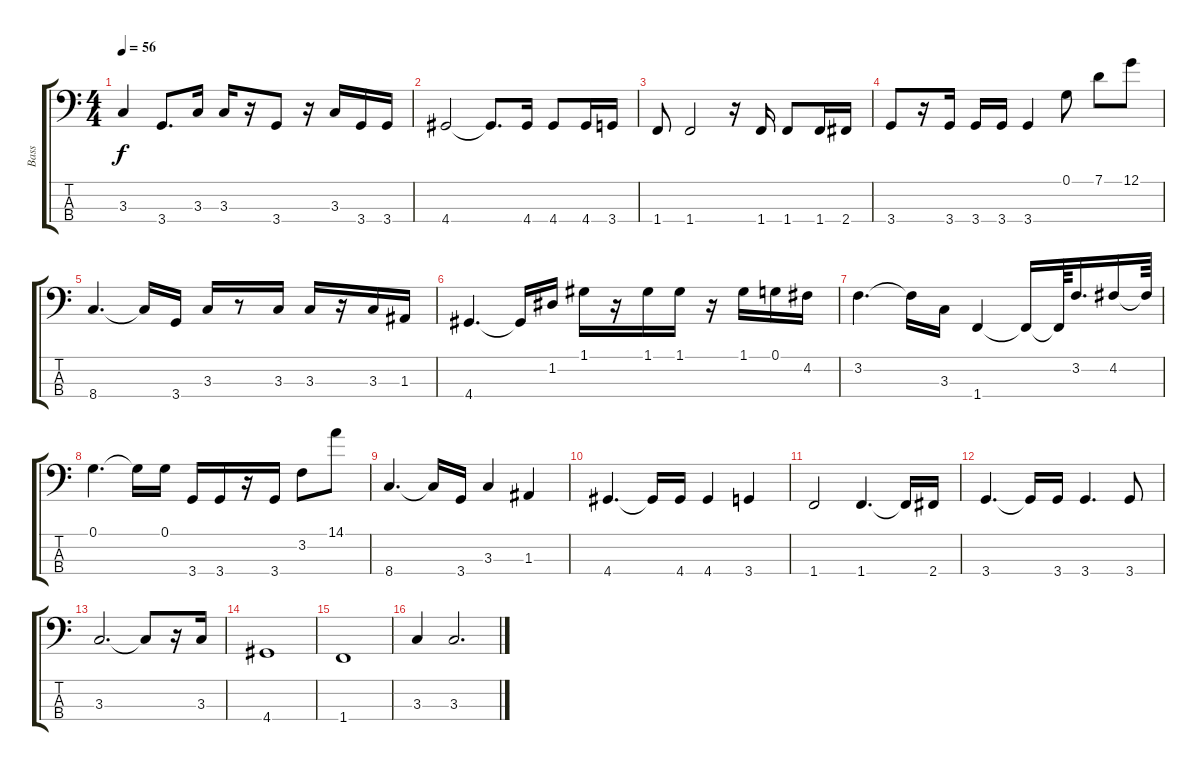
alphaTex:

\track ("Bass" "Bass") {instrument electricbassfinger}
\staff {score tabs}
\tuning (G2 D2 A1 E1) {hide}
\ts (4 4)
\tempo 56
\clef f4
\ks c
3.3.4{dy f} 3.4.8{d} 3.3.16 3.3.16 r.16 3.4.8 r.16 3.3.16 3.4.16 3.4.16 |
4.4.2 4.4{t}.8{d} 4.4.16 4.4.8 4.4.16 3.4.16 |
1.4.8 1.4.2 r.16 1.4.16 1.4.8 1.4.16 2.4.16 |
3.4.8 r.16 3.4.16 3.4.16 3.4.16 3.4.4 0.1.8 7.1.8 12.1.8 |
8.4.4{d} 8.4{t}.16 3.4.16 3.3.16 r.8 3.3.16 3.3.16 r.16 3.3.16 1.3.16 |
4.4.4{d} 4.4{t}.16 1.2.16 1.1.16 r.16 1.1.16 1.1.16 r.16 1.1.16 0.1.16 4.2.16 |
3.2.4{d} 3.2{t}.16 3.3.16 1.4.4 1.4{t}.16 1.4{t}.64 3.2.16{d} 4.2.16 4.2{t}.64 |
0.1.4{d} 0.1{t}.16 0.1.16 3.4.16 3.4.16 r.16 3.4.16 3.2.8 14.1.8 |
8.4.4{d} 8.4{t}.16 3.4.16 3.3.4 1.3.4 |
4.4.4{d} 4.4{t}.16 4.4.16 4.4.4 3.4.4 |
1.4.2 1.4.4{d} 1.4{t}.16 2.4.16 |
3.4.4{d} 3.4{t}.16 3.4.16 3.4.4{d} 3.4.8 |
3.3.2{d} 3.3{t}.8 r.16 3.3.16 |
4.4.1 |
1.4.1 |
3.3.4 3.3.2{d}
